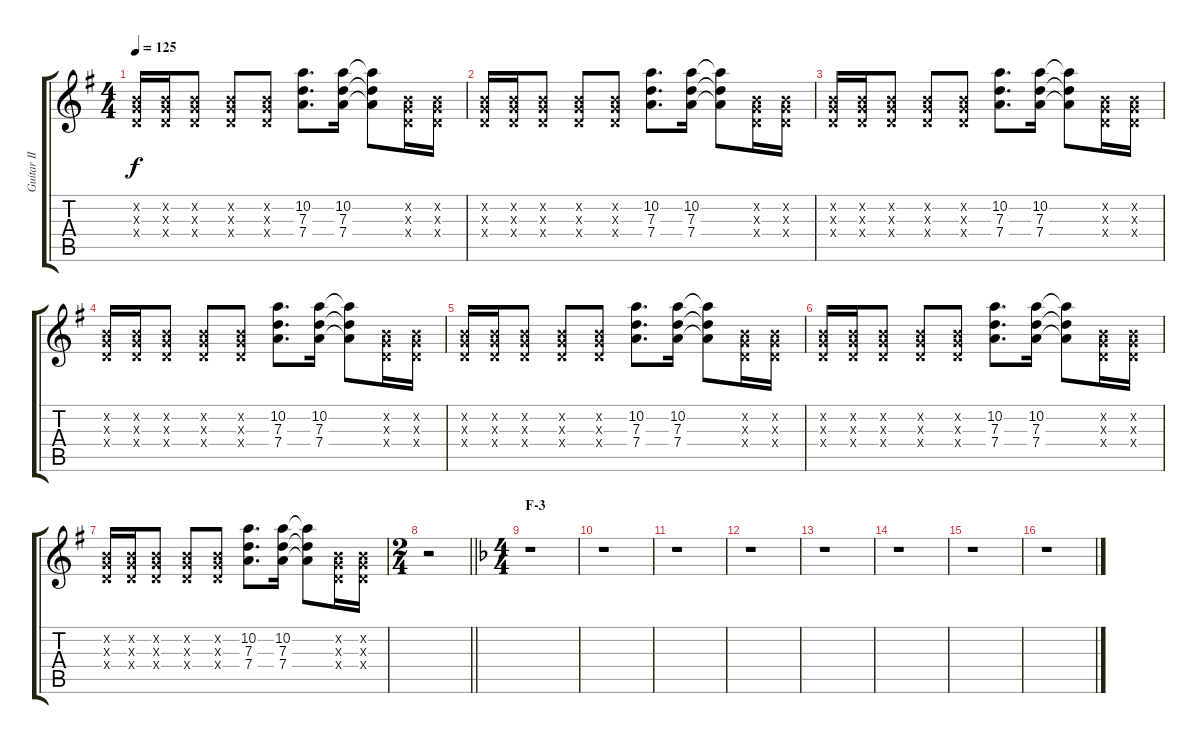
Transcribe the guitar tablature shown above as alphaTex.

\track ("Guitar II" "Guitar II") {instrument overdrivenguitar}
\staff {score tabs}
\tuning (E4 B3 G3 D3 A2 E2) {hide}
\ts (4 4)
\tempo 125
\clef g2
\ks g
(0.2{x} 0.3{x} 0.4{x}).16{dy f} (0.2{x} 0.3{x} 0.4{x}).16 (0.2{x} 0.3{x} 0.4{x}).8 (0.2{x} 0.3{x} 0.4{x}).8 (0.2{x} 0.3{x} 0.4{x}).8 (10.2 7.3 7.4).8{d} (10.2 7.3 7.4).16 (10.2{t} 7.3{t} 7.4{t}).8 (0.2{x} 0.3{x} 0.4{x}).16 (0.2{x} 0.3{x} 0.4{x}).16 |
(0.2{x} 0.3{x} 0.4{x}).16 (0.2{x} 0.3{x} 0.4{x}).16 (0.2{x} 0.3{x} 0.4{x}).8 (0.2{x} 0.3{x} 0.4{x}).8 (0.2{x} 0.3{x} 0.4{x}).8 (10.2 7.3 7.4).8{d} (10.2 7.3 7.4).16 (10.2{t} 7.3{t} 7.4{t}).8 (0.2{x} 0.3{x} 0.4{x}).16 (0.2{x} 0.3{x} 0.4{x}).16 |
(0.2{x} 0.3{x} 0.4{x}).16 (0.2{x} 0.3{x} 0.4{x}).16 (0.2{x} 0.3{x} 0.4{x}).8 (0.2{x} 0.3{x} 0.4{x}).8 (0.2{x} 0.3{x} 0.4{x}).8 (10.2 7.3 7.4).8{d} (10.2 7.3 7.4).16 (10.2{t} 7.3{t} 7.4{t}).8 (0.2{x} 0.3{x} 0.4{x}).16 (0.2{x} 0.3{x} 0.4{x}).16 |
(0.2{x} 0.3{x} 0.4{x}).16 (0.2{x} 0.3{x} 0.4{x}).16 (0.2{x} 0.3{x} 0.4{x}).8 (0.2{x} 0.3{x} 0.4{x}).8 (0.2{x} 0.3{x} 0.4{x}).8 (10.2 7.3 7.4).8{d} (10.2 7.3 7.4).16 (10.2{t} 7.3{t} 7.4{t}).8 (0.2{x} 0.3{x} 0.4{x}).16 (0.2{x} 0.3{x} 0.4{x}).16 |
(0.2{x} 0.3{x} 0.4{x}).16 (0.2{x} 0.3{x} 0.4{x}).16 (0.2{x} 0.3{x} 0.4{x}).8 (0.2{x} 0.3{x} 0.4{x}).8 (0.2{x} 0.3{x} 0.4{x}).8 (10.2 7.3 7.4).8{d} (10.2 7.3 7.4).16 (10.2{t} 7.3{t} 7.4{t}).8 (0.2{x} 0.3{x} 0.4{x}).16 (0.2{x} 0.3{x} 0.4{x}).16 |
(0.2{x} 0.3{x} 0.4{x}).16 (0.2{x} 0.3{x} 0.4{x}).16 (0.2{x} 0.3{x} 0.4{x}).8 (0.2{x} 0.3{x} 0.4{x}).8 (0.2{x} 0.3{x} 0.4{x}).8 (10.2 7.3 7.4).8{d} (10.2 7.3 7.4).16 (10.2{t} 7.3{t} 7.4{t}).8 (0.2{x} 0.3{x} 0.4{x}).16 (0.2{x} 0.3{x} 0.4{x}).16 |
(0.2{x} 0.3{x} 0.4{x}).16 (0.2{x} 0.3{x} 0.4{x}).16 (0.2{x} 0.3{x} 0.4{x}).8 (0.2{x} 0.3{x} 0.4{x}).8 (0.2{x} 0.3{x} 0.4{x}).8 (10.2 7.3 7.4).8{d} (10.2 7.3 7.4).16 (10.2{t} 7.3{t} 7.4{t}).8 (0.2{x} 0.3{x} 0.4{x}).16 (0.2{x} 0.3{x} 0.4{x}).16 |
\ts (2 4)
\barLineRight lightlight
r.2 |
\ts (4 4)
\section ("" "F-3")
\ks f
r.1 |
r.1 |
r.1 |
r.1 |
r.1 |
r.1 |
r.1 |
r.1
